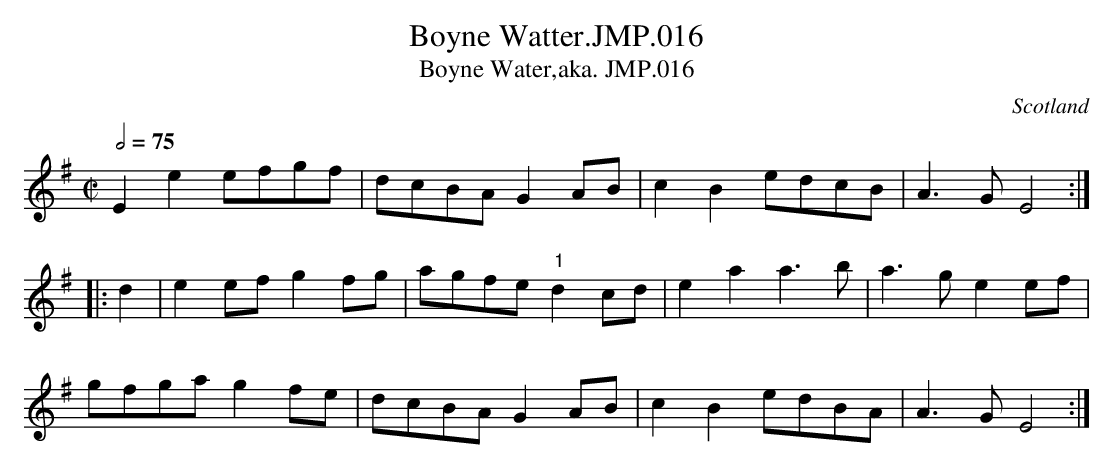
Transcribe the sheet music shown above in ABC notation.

X:1
T:Boyne Watter.JMP.016
T:Boyne Water,aka. JMP.016
M:C|
L:1/8
Q:1/2=75
O:Scotland
notC:"18"
K:G major
E2e2 efgf | dcBA G2 AB | c2 B2 edcB |  A3G E4 :|!
|:d2 | e2 ef g2 fg | agfe "1" d2 cd |  e2 a2 a3 b |a3 g e2 ef |!
gfga g2 fe | dcBA G2 AB | c2 B2 edBA | A3 G E4 :|
